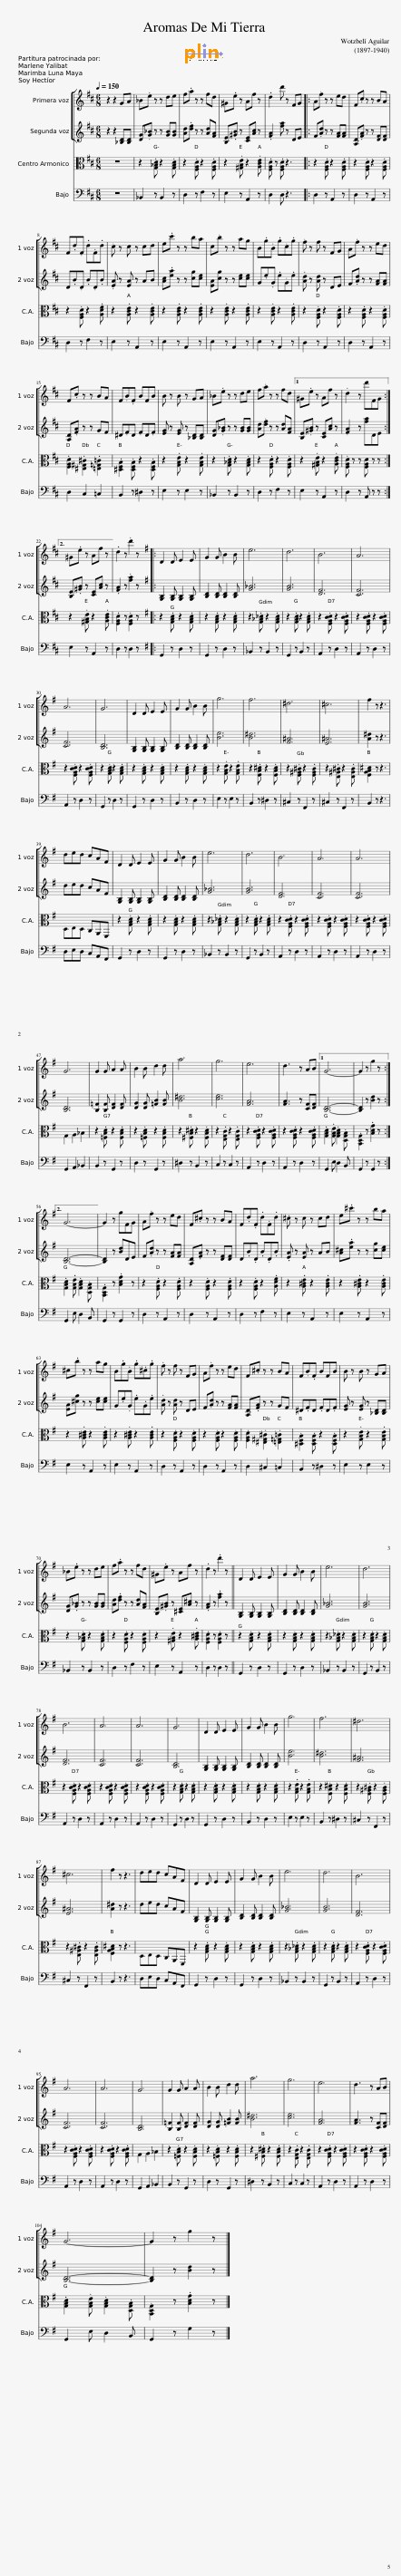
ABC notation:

X:1
%%score [ 1 2 ] 3 4
L:1/8
Q:1/4=150
M:6/8
I:linebreak $
K:D
V:1 treble
V:2 treble
V:3 alto
V:4 bass transpose=-12
V:1
 z2 z2 GA | _B.e z z de | f.a z z fd | ^G.e z Af z | .d2 d' z FG |: %5
 A.f z z ed | F.c z z BA |$ F.d.F .d.F.d | .c z c z cd | e.c' z z ba | %10
 c.b z z ag | B.g.B .g.c.g | .f z f z FG | A.f z z ed |$ F.c z z BA | %15
 F.B.F BFB | B z B z GA | _B.e z z de | f.a z z fd |1 ^G.e z Af z | %20
 .d2 z d'FG :|2$ ^G.e z Af z || .d2 z .d'2 z |:[K:G] D2 D E2 E | G2 G B2 B | %25
 e6 | d6 | B6 | A6 |$ A6 | %30
 G6 | D2 D E2 E | G2 G B2 B | g6 | f6 | %35
 ^d6 | ^c6 | f2 z z3 |$ ded cAF | D2 D E2 E | %40
 G2 G B2 B | e6 | d6 | B6 | A6 | %45
 A6 |$ G6 | G2 G A2 A | B2 B d2 d | a6 | %50
 g6 | e6 | d3 z AB |1 G6- | G2 z g2 z :|2$ %55
 G6- || G2 z gFG | A.f z z ed | F.^c z z BA | F.d.F .d.F.d | %60
 .^c z c z cd | e.^c' z z ba |$ ^c.b z z ag | B.g.B .g.^c.g | .f z f z FG | %65
 A.f z z ed | F.^c z z BA | F.B.F BFB | B z B z GA |$ _B.e z z de | %70
 f.a z z fd | ^G.e z Af z | .d2 z .d'2 z || D2 D E2 E | G2 G B2 B | %75
 e6 | d6 |$ B6 | A6 | A6 | %80
 G6 | D2 D E2 E | G2 G B2 B | g6 | f6 | %85
 ^d6 |$ ^c6 | f2 z z3 | ded cAF | D2 D E2 E | %90
 G2 G B2 B | e6 | d6 | B6 |$ A6 | %95
 A6 | G6 | G2 G A2 A | B2 B d2 d | a6 | %100
 g6 | e6 | d3 z AB |$ G6- | G2 z g2 z |] %105
V:2
 z2 z2 [_B,D][B,D] | [DG].[G_B] z z [GB][GB] | [Ad].[df] z z [Ad][FA] | [B,E].[^GB] z [CE][Ac] z | .[FA]2 [fa] z DE |: %5
 F.[Ad] z z [FA][FA] | [A,D].[FA] z z [DF][DF] |$ D.B.D .B.D.B | .[EA] z [EA] z AB | [Ac].[ea] z z [cg][ce] | %10
 [EA][cg] z z [ce][ce] | G.e.G .e.G.e | .[Ad] z [Ad] z DE | F.[Ad] z z [FA][FA] |$ [A,D].[FA] z z GF | %15
 ^D.FD .FD.F | [EG] z [EG] z [_B,D][B,D] | [DG].[G_B] z z [GB][GB] | [Ad].[df] z z [Ad][FA] |1 [B,E].[^GB] z [CE][Ac] z | %20
 .[FA]2 z [fa]DE :|2$ [B,E].[^GB] z [CE][Ac] z || .[FA]2 z .[fa]2 z |:[K:G] [G,B,]2 [G,B,] [G,B,]2 [G,B,] | [B,D]2 [B,D] [B,D]2 [B,D] | %25
 [G_B]6 | [GB]6 | [DF]6 | [CF]6 |$ [CF]6 | %30
 [B,D]6 | [G,B,]2 [G,B,] [G,B,]2 [G,B,] | [B,D]2 [B,D] [B,D]2 [B,D] | [Be]6 | [B^d]6 | %35
 [F^A]6 | [E^A]6 | [A^d]2 z z3 |$ ded cAF | [G,B,]2 [G,B,] [G,B,]2 [G,B,] | %40
 [B,D]2 [B,D] [B,D]2 [B,D] | [G_B]6 | [GB]6 | [DF]6 | [CF]6 | %45
 [CF]6 |$ [B,D]6 | [B,=F]2 [B,F] [DF]2 [DF] | [DG]2 [DG] [=FB]2 [FB] | [B^d]6 | %50
 [ce]6 | [FA]6 | [FA]3 z [CF][DF] |1 [B,D]6- | [B,D]2 z [Bd]2 z :|2$ %55
 [B,D]6- || [B,D]2 z [Bd]DE | F.[Ad] z z [FA][FA] | [A,D].[FA] z z [DF][DF] | D.B.D .B.D.B | %60
 .[EA] z [EA] z AB | [A^c].[ea] z z [cg][ce] |$ [EA][^cg] z z [ce][ce] | G.e.G .e.G.e | .[Ad] z [Ad] z DE | %65
 F.[Ad] z z [FA][FA] | [A,D].[FA] z z GF | ^D.FD .FD.F | [EG] z [EG] z [_B,D][B,D] |$ [DG].[G_B] z z [GB][GB] | %70
 [Ad].[df] z z [Ad][FA] | [B,E].[^GB] z [^CE][A^c] z | .[FA]2 z .[fa]2 z || [G,B,]2 [G,B,] [G,B,]2 [G,B,] | [B,D]2 [B,D] [B,D]2 [B,D] | %75
 [G_B]6 | [GB]6 |$ [DF]6 | [CF]6 | [CF]6 | %80
 [B,D]6 | [G,B,]2 [G,B,] [G,B,]2 [G,B,] | [B,D]2 [B,D] [B,D]2 [B,D] | [Be]6 | [B^d]6 | %85
 [F^A]6 |$ [E^A]6 | [A^d]2 z z3 | ded cAF | [G,B,]2 [G,B,] [G,B,]2 [G,B,] | %90
 [B,D]2 [B,D] [B,D]2 [B,D] | [G_B]6 | [GB]6 | [DF]6 |$ [CF]6 | %95
 [CF]6 | [B,D]6 | [B,=F]2 [B,F] [DF]2 [DF] | [DG]2 [DG] [=FB]2 [FB] | [B^d]6 | %100
 [ce]6 | [FA]6 | [FA]3 z [CF][DF] |$ [B,D]6- | [B,D]2 z [Bd]2 z |] %105
V:3
 z6 | z2 .[G,_B,D] z2 .[G,B,D] | z2 .[F,A,D] z2 .[F,A,D] | z2 .[^G,B,E] z2 .[A,CE] | .[F,A,D] z .[F,A,D] z3 |: %5
 z2 .[F,A,D] z2 .[F,A,D] | z2 .[F,A,D] z2 .[F,A,D] |$ z2 .[F,A,D] z2 .[A,DF] | z2 .[A,CE] z2 .[A,CE] | z2 .[A,CE] z2 .[A,CE] | %10
 z2 .[A,CE] z2 .[A,CE] | z2 .[A,CE] z2 .[A,CE] | z2 .[F,A,D] z2 .[F,A,D] | z2 .[F,A,D] z2 .[F,A,D] |$ .[F,A,D]2 .[^E,^G,^C]2 .[=E,=G,=C]2 | %15
 .[^D,F,B,]2 .[D,F,B,] z2 .[D,F,B,] | z2 .[G,B,E] z2 .[G,B,E] | z2 .[G,_B,D] z2 .[G,B,D] | z2 .[F,A,D] z2 .[F,A,D] |1 z2 .[^G,B,E] z2 .[A,CE] | %20
 .[F,A,D] z z [F,A,D] z z :|2$ z2 .[^G,B,E] z2 .[A,CE] || .[F,A,D]2 z .[F,A,D]2 z |:[K:G] z2 .[G,B,D] z2 .[G,B,D] | z2 .[G,B,D] z2 .[G,B,D] | %25
 z2 .[G,_B,_D] z2 .[G,B,D] | z2 .[G,B,D] z2 .[G,B,D] | z2 .[F,A,CD] z2 .[F,A,CD] | z2 .[F,A,CD] z2 .[F,A,CD] |$ z2 .[F,A,CD] z2 .[F,A,CD] | %30
 z2 .[G,B,D] z2 .[G,B,D] | z2 .[G,B,D] z2 .[G,B,D] | z2 .[G,B,D] z2 .[G,B,D] | z2 .[G,B,E] z2 .[G,B,E] | z2 .[F,B,^D] z2 .[F,B,D] | %35
 z2 .[F,^A,^C] z2 .[F,A,C] | z2 .[E,^A,^C] z2 .[E,A,C] | [F,A,B,^D]2 z z3 |$ D,E,D, C,A,,F,, | z2 .[G,B,D] z2 .[G,B,D] | %40
 z2 .[G,B,D] z2 .[G,B,D] | z2 .[G,_B,_D] z2 .[G,B,D] | z2 .[G,B,D] z2 .[G,B,D] | z2 .[F,A,CD] z2 .[F,A,CD] | z2 .[F,A,CD] z2 .[F,A,CD] | %45
 z2 .[F,A,CD] z2 .[F,A,CD] |$ G,2 A,2 _B,2 | z2 .[=F,B,D] z2 .[F,B,D] | z2 .[=F,B,D] z2 .[F,B,D] | z2 .[^F,B,^D] z2 .[F,B,D] | %50
 z2 .[E,G,C] z2 .[E,G,C] | z2 .[F,A,CD] z2 .[F,A,CD] | z2 .[F,A,CD] z2 .[F,A,CD] |1 .[G,B,D]2 .[G,B,E] .[G,B,D]2 .[D,G,B,] | .[B,,D,G,]2 z .[B,DG]2 z :|2$ %55
 .[G,B,D]2 .[G,B,E] .[G,B,D]2 .[D,G,B,] || .[B,,D,G,]2 z .[B,DG]2 z | z2 .[F,A,D] z2 .[F,A,D] | z2 .[F,A,D] z2 .[F,A,D] | z2 .[F,A,D] z2 .[A,DF] | %60
 z2 .[A,^CE] z2 .[A,CE] | z2 .[A,^CE] z2 .[A,CE] |$ z2 .[A,^CE] z2 .[A,CE] | z2 .[A,^CE] z2 .[A,CE] | z2 .[F,A,D] z2 .[F,A,D] | %65
 z2 .[F,A,D] z2 .[F,A,D] | .[F,A,D]2 .[^E,^G,^C]2 .[=E,=G,=C]2 | .[^D,F,B,]2 .[D,F,B,] z2 .[D,F,B,] | z2 .[G,B,E] z2 .[G,B,E] |$ z2 .[G,_B,D] z2 .[G,B,D] | %70
 z2 .[F,A,D] z2 .[F,A,D] | z2 .[^G,B,E] z2 .[A,^CE] | .[F,A,D]2 z .[F,A,D]2 z || z2 .[G,B,D] z2 .[G,B,D] | z2 .[G,B,D] z2 .[G,B,D] | %75
 z2 .[G,_B,_D] z2 .[G,B,D] | z2 .[G,B,D] z2 .[G,B,D] |$ z2 .[F,A,CD] z2 .[F,A,CD] | z2 .[F,A,CD] z2 .[F,A,CD] | z2 .[F,A,CD] z2 .[F,A,CD] | %80
 z2 .[G,B,D] z2 .[G,B,D] | z2 .[G,B,D] z2 .[G,B,D] | z2 .[G,B,D] z2 .[G,B,D] | z2 .[G,B,E] z2 .[G,B,E] | z2 .[F,B,^D] z2 .[F,B,D] | %85
 z2 .[F,^A,^C] z2 .[F,A,C] |$ z2 .[E,^A,^C] z2 .[E,A,C] | [F,A,B,^D]2 z z3 | D,E,D, C,A,,F,, | z2 .[G,B,D] z2 .[G,B,D] | %90
 z2 .[G,B,D] z2 .[G,B,D] | z2 .[G,_B,_D] z2 .[G,B,D] | z2 .[G,B,D] z2 .[G,B,D] | z2 .[F,A,CD] z2 .[F,A,CD] |$ z2 .[F,A,CD] z2 .[F,A,CD] | %95
 z2 .[F,A,CD] z2 .[F,A,CD] | G,2 A,2 _B,2 | z2 .[=F,B,D] z2 .[F,B,D] | z2 .[=F,B,D] z2 .[F,B,D] | z2 .[^F,B,^D] z2 .[F,B,D] | %100
 z2 .[E,G,C] z2 .[E,G,C] | z2 .[F,A,CD] z2 .[F,A,CD] | z2 .[F,A,CD] z2 .[F,A,CD] |$ .[G,B,D]2 .[G,B,E] .[G,B,D]2 .[D,G,B,] | .[B,,D,G,]2 z .[B,DG]2 z |] %105
V:4
 z6 | _B,,2 z B,,2 z | D,2 z F,2 z | E,2 z A,,2 z | D,2 D, z3 |: %5
 D,2 z A,,2 z | D,2 z A,,2 z |$ D,2 z F,2 z | E,2 z A,,2 z | E,2 z A,,2 z | %10
 E,2 z A,,2 z | E,2 z A,,2 z | D,2 z A,,2 z | D,2 z A,,2 z |$ D,2 C,2 =C,2 | %15
 B,,2 z ^D,2 z | E,2 z E,2 z | _B,,2 z B,,2 z | D,2 z F,2 z |1 E,2 z A,,2 z | %20
 D,2 z A,, z z :|2$ E,2 z A,,2 z || D,2 z D,2 z |:[K:G] G,,2 z D,2 z | G,,2 z D,2 z | %25
 _B,,2 z B,,2 z | G,,2 z B,,2 z | A,,2 z D,2 z | A,,2 z D,2 z |$ A,,2 z D,2 z | %30
 G,,2 z D,2 z | G,,2 z D,2 z | B,,2 z D,2 z | E,2 z E,2 z | B,,2 z ^D,2 z | %35
 ^C,2 z F,,2 z | ^C,2 z F,,2 z | B,,2 z z3 |$ D,E,D, C,A,,F,, | G,,2 z D,2 z | %40
 G,,2 z D,2 z | _B,,2 z B,,2 z | G,,2 z B,,2 z | A,,2 z D,2 z | A,,2 z D,2 z | %45
 A,,2 z D,2 z |$ G,,2 A,,2 _B,,2 | B,,2 z G,,2 z | D,2 z G,,2 z | ^D,2 z B,,2 z | %50
 C,2 z C,2 z | A,,2 z D,2 z | A,,2 z D,2 z |1 G,,2 E, D,2 B,, | G,,2 z G,,2 z :|2$ %55
 G,,2 E, D,2 B,, || G,,2 z G,,2 z | D,2 z A,,2 z | D,2 z A,,2 z | D,2 z F,2 z | %60
 E,2 z A,,2 z | E,2 z A,,2 z |$ E,2 z A,,2 z | E,2 z A,,2 z | D,2 z A,,2 z | %65
 D,2 z A,,2 z | D,2 ^C,2 =C,2 | B,,2 z ^D,2 z | E,2 z E,2 z |$ _B,,2 z B,,2 z | %70
 D,2 z F,2 z | E,2 z A,,2 z | D,2 z D,2 z || G,,2 z D,2 z | G,,2 z D,2 z | %75
 _B,,2 z B,,2 z | G,,2 z B,,2 z |$ A,,2 z D,2 z | A,,2 z D,2 z | A,,2 z D,2 z | %80
 G,,2 z D,2 z | G,,2 z D,2 z | B,,2 z D,2 z | E,2 z E,2 z | B,,2 z ^D,2 z | %85
 ^C,2 z F,,2 z |$ ^C,2 z F,,2 z | B,,2 z z3 | D,E,D, C,A,,F,, | G,,2 z D,2 z | %90
 G,,2 z D,2 z | _B,,2 z B,,2 z | G,,2 z B,,2 z | A,,2 z D,2 z |$ A,,2 z D,2 z | %95
 A,,2 z D,2 z | G,,2 A,,2 _B,,2 | B,,2 z G,,2 z | D,2 z G,,2 z | ^D,2 z B,,2 z | %100
 C,2 z C,2 z | A,,2 z D,2 z | A,,2 z D,2 z |$ G,,2 E, D,2 B,, | G,,2 z G,2 z |] %105
